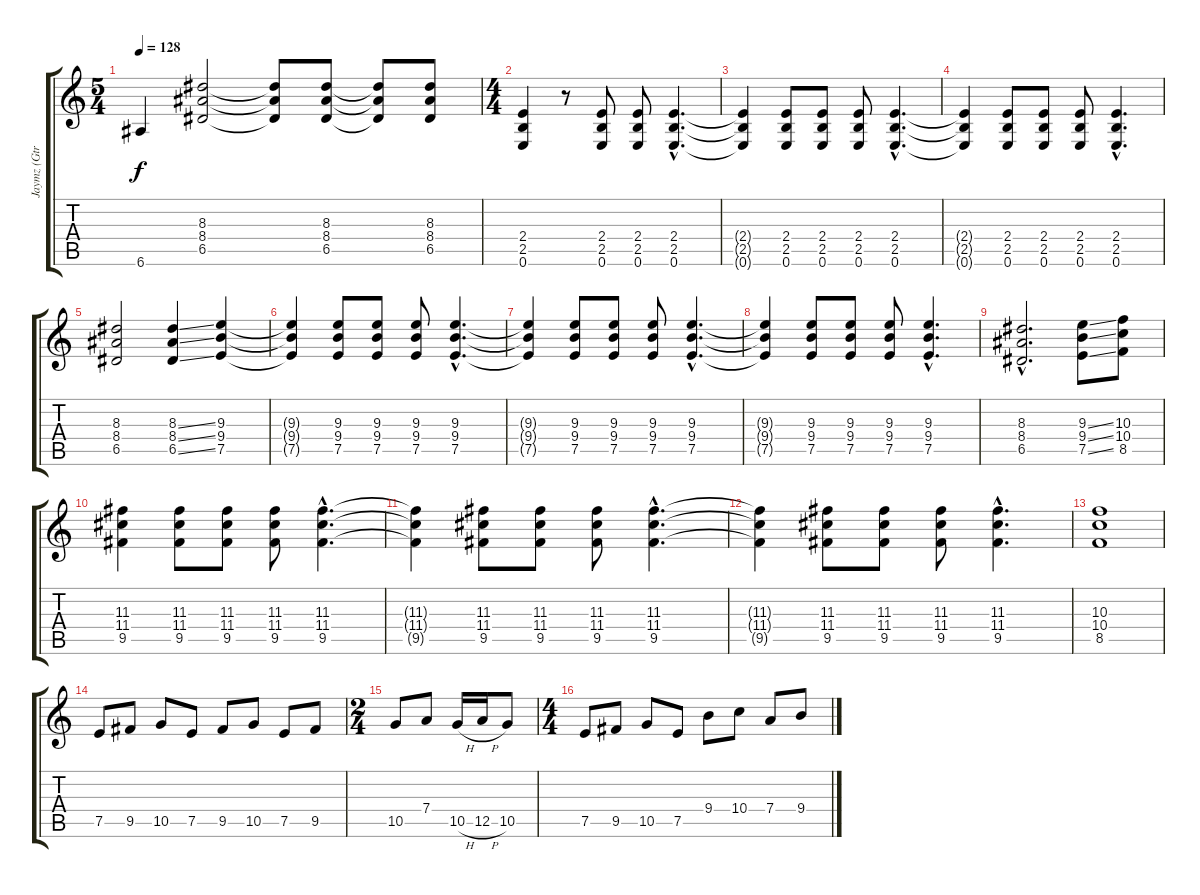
\track ("Jaymz (Gtr 1)" "Jaymz (Gtr") {instrument distortionguitar}
\staff {score tabs}
\tuning (E4 B3 G3 D3 A2 E2) {hide}
\ts (5 4)
\tempo 128
\clef g2
\ks c
6.6.4{dy f} (8.3 8.4 6.5).2 (8.3{t} 8.4{t} 6.5{t}).8 (8.3 8.4 6.5).8 (8.3{t} 8.4{t} 6.5{t}).8 (8.3 8.4 6.5).8 |
\ts (4 4)
(2.4 2.5 0.6).4 r.8 (2.4 2.5 0.6).8 (2.4 2.5 0.6).8 (2.4{hac} 2.5{hac} 0.6{hac}).4{d} |
(2.4{t} 2.5{t} 0.6{t}).4 (2.4 2.5 0.6).8 (2.4 2.5 0.6).8 (2.4 2.5 0.6).8 (2.4{hac} 2.5{hac} 0.6{hac}).4{d} |
(2.4{t} 2.5{t} 0.6{t}).4 (2.4 2.5 0.6).8 (2.4 2.5 0.6).8 (2.4 2.5 0.6).8 (2.4{hac} 2.5{hac} 0.6{hac}).4{d} |
(8.3 8.4 6.5).2 (8.3{ss} 8.4{ss} 6.5{ss}).4 (9.3 9.4 7.5).4 |
(9.3{t} 9.4{t} 7.5{t}).4 (9.3 9.4 7.5).8 (9.3 9.4 7.5).8 (9.3 9.4 7.5).8 (9.3{hac} 9.4{hac} 7.5{hac}).4{d} |
(9.3{t} 9.4{t} 7.5{t}).4 (9.3 9.4 7.5).8 (9.3 9.4 7.5).8 (9.3 9.4 7.5).8 (9.3{hac} 9.4{hac} 7.5{hac}).4{d} |
(9.3{t} 9.4{t} 7.5{t}).4 (9.3 9.4 7.5).8 (9.3 9.4 7.5).8 (9.3 9.4 7.5).8 (9.3{hac} 9.4{hac} 7.5{hac}).4{d} |
(8.3{hac} 8.4{hac} 6.5{hac}).2{d} (9.3{ss} 9.4{ss} 7.5{ss}).8 (10.3 10.4 8.5).8 |
(11.3 11.4 9.5).4 (11.3 11.4 9.5).8 (11.3 11.4 9.5).8 (11.3 11.4 9.5).8 (11.3{hac} 11.4{hac} 9.5{hac}).4{d} |
(11.3{t} 11.4{t} 9.5{t}).4 (11.3 11.4 9.5).8 (11.3 11.4 9.5).8 (11.3 11.4 9.5).8 (11.3{hac} 11.4{hac} 9.5{hac}).4{d} |
(11.3{t} 11.4{t} 9.5{t}).4 (11.3 11.4 9.5).8 (11.3 11.4 9.5).8 (11.3 11.4 9.5).8 (11.3{hac} 11.4{hac} 9.5{hac}).4{d} |
(10.3 10.4 8.5).1 |
7.5.8 9.5.8 10.5.8 7.5.8 9.5.8 10.5.8 7.5.8 9.5.8 |
\ts (2 4)
10.5.8 7.4.8 10.5{h}.16 12.5{h}.16 10.5.8 |
\ts (4 4)
7.5.8 9.5.8 10.5.8 7.5.8 9.4.8 10.4.8 7.4.8 9.4.8
